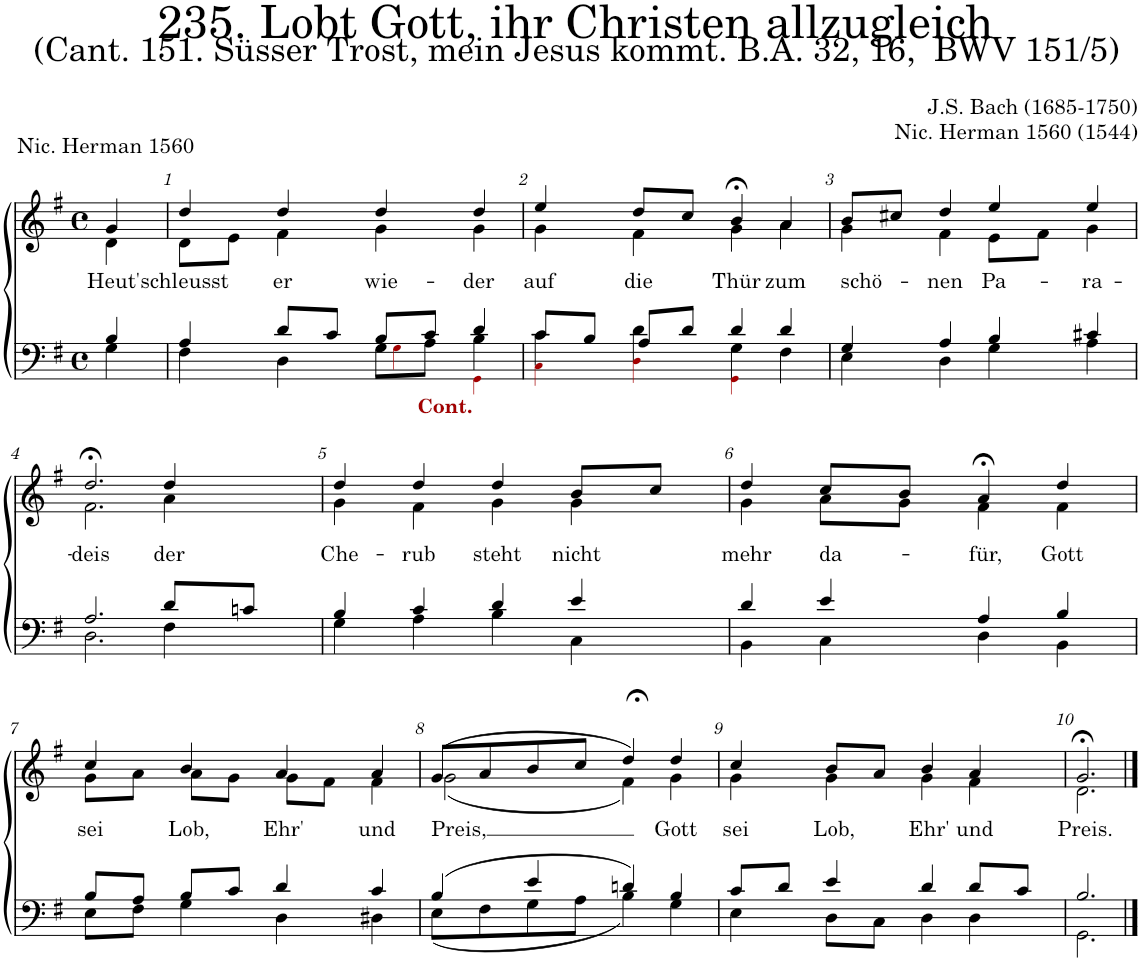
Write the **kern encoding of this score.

**kern	**kern	**text
*part2	*part1	*part1
*staff2	*staff1	*staff1
*I"Tenor/Bass	*I"Soprano/Alto	*
*clefF4	*clefG2	*
*k[f#]	*k[f#]	*
*M4/4	*M4/4	*
*met(c)	*met(c)	*
=	=	=
*^	*	*
!	!	!	!LO:LY:b
*	*	*^	*
4B/	4G\	4g/	4d\	Heut'
=1	=1	=1	=1	=1
*	*^	*	*	*
!	!	!	!	!	!LO:LY:b
4A/	4F#\	2ryy	4dd/	8d\L	schleusst
.	.	.	.	8e\J	.
!	!	!	!	!	!LO:LY:b
8d/L	4D\	.	4dd/	4f#\	er
8c/J	.	.	.	.	.
!	!	!	!	!	!LO:LY:b
8B/L	8G\L	4Gi\	4dd/	4g\	wie-
8c/J	8A\J	.	.	.	.
!LO:TX:b:B:color=#A40000:t=Cont.	!	!	!	!	!
!	!	!	!	!	!LO:LY:b
4d/	4B\	4GGi\	4dd/	4g\	-der
=2	=2	=2	=2	=2	=2
!	!	!	!	!	!LO:LY:b
8c/L	4c\	4Ci\	4ee/	4g\	auf
8B/J	.	.	.	.	.
!	!	!	!	!	!LO:LY:b
8A/L	4d\	4Di\	8dd/L	4f#\	die
8d/J	.	.	8cc/J	.	.
!	!	!	!	!	!LO:LY:b
4d/	4G\	4GGi\	4b;<,/	4g\	Thür
!	!	!	!	!	!LO:LY:b
4d/	4F#\	4ryy	4a/	4a\	zum
=3	=3	=3	=3	=3	=3
!	!	!	!	!	!LO:LY:b
*	*v	*v	*	*	*
4G/	4E\	8b/L	4g\	schö-
.	.	8cc#X/J	.	.
!	!	!	!	!LO:LY:b
4A/	4D\	4dd/	4f#\	-nen
!	!	!	!	!LO:LY:b
4B/	4G\	4ee/	8e\L	Pa-
.	.	.	8f#\J	.
!	!	!	!	!LO:LY:b
4c#X/	4A\	4ee/	4g\	-ra-
!!LO:LB:g=z	!!
=4	=4	=4	=4	=4
!	!	!	!	!LO:LY:b
2.A/	2.D\	2.dd;<,/	2.f#\	-deis
!	!	!	!	!LO:LY:b
8d/L	4F#\	4dd/	4a\	der
8cn/J	.	.	.	.
=5	=5	=5	=5	=5
!	!	!	!	!LO:LY:b
4B/	4G\	4dd/	4g\	Che-
!	!	!	!	!LO:LY:b
4c/	4A\	4dd/	4f#\	-rub
!	!	!	!	!LO:LY:b
4d/	4B\	4dd/	4g\	steht
!	!	!	!	!LO:LY:b
4e/	4C\	8b/L	4g\	nicht
.	.	8cc/J	.	.
=6	=6	=6	=6	=6
!	!	!	!	!LO:LY:b
4d/	4BB\	4dd/	4g\	mehr
!	!	!	!	!LO:LY:b
4e/	4C\	8cc/L	8a\L	da-
.	.	8b/J	8g\J	.
!	!	!	!	!LO:LY:b
4A/	4D\	4a;<,/	4f#\	-für,
!	!	!	!	!LO:LY:b
4B/	4BB\	4dd/	4f#\	Gott
!!LO:LB:g=z	!!
=7	=7	=7	=7	=7
!	!	!	!	!LO:LY:b
8B/L	8E\L	4cc/	8g\L	sei
8A/J	8F#\J	.	8a\J	.
!	!	!	!	!LO:LY:b
8B/L	4G\	4b/	8a\L	Lob,
8c/J	.	.	8g\J	.
!	!	!	!	!LO:LY:b
4d/	4D\	4a/	8g\L	Ehr'
.	.	.	8f#\J	.
!	!	!	!	!LO:LY:b
4c/	4D#X\	4a/	4f#\	und
=8	=8	=8	=8	=8
!	!	!	!	!LO:LY:b
(4B/	(8E\L	(8g/L	(2g\	Preis,
.	8F#\	8a/	.	.
4e/	8G\	8b/	.	.
.	8A\J	8cc/J	.	.
4dn/)	4B\)	4dd;<,/)	4f#\)	.
!	!	!	!	!LO:LY:b
4B/	4G\	4dd/	4g\	Gott
=9	=9	=9	=9	=9
!	!	!	!	!LO:LY:b
8c/L	4E\	4cc/	4g\	sei
8d/J	.	.	.	.
!	!	!	!	!LO:LY:b
4e/	8D\L	8b/L	4g\	Lob,
.	8C\J	8a/J	.	.
!	!	!	!	!LO:LY:b
4d/	4D\	4b/	4g\	Ehr'
!	!	!	!	!LO:LY:b
8d/L	4D\	4a/	4f#\	und
8c/J	.	.	.	.
=10	=10	=10	=10	=10
!	!	!	!	!LO:LY:b
2.B/	2.GG\	2.g;</	2.d\	Preis.
*v	*v	*	*	*
*	*v	*v	*
==	==	==
*-	*-	*-
